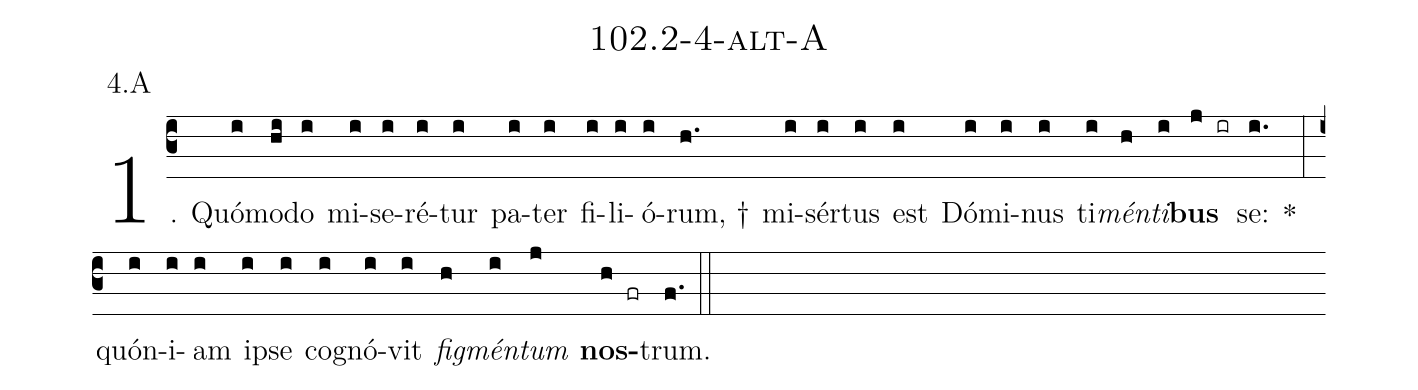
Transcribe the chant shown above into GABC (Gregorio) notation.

name: 102.2-4-alt-A;
annotation: 4.A;
%%
(c3)1. Quó(i)mo(hi)do(i) mi(i)se(i)ré(i)tur(i) pa(i)ter(i) fi(i)li(i)ó(i)rum, †(h.) mi(i)sér(i)tus(i) est(i) Dó(i)mi(i)nus(i) ti(i)<i>mén</i>(h)<i>ti</i>(i)<b>bus</b>(j ir) se:(i.) *(:) quón(i)i(i)am(i) ip(i)se(i) co(i)gnó(i)vit(i) <i>fig</i>(h)<i>mén</i>(i)<i>tum</i>(j) <b>nos</b>(h fr)trum.(f.) (::)
